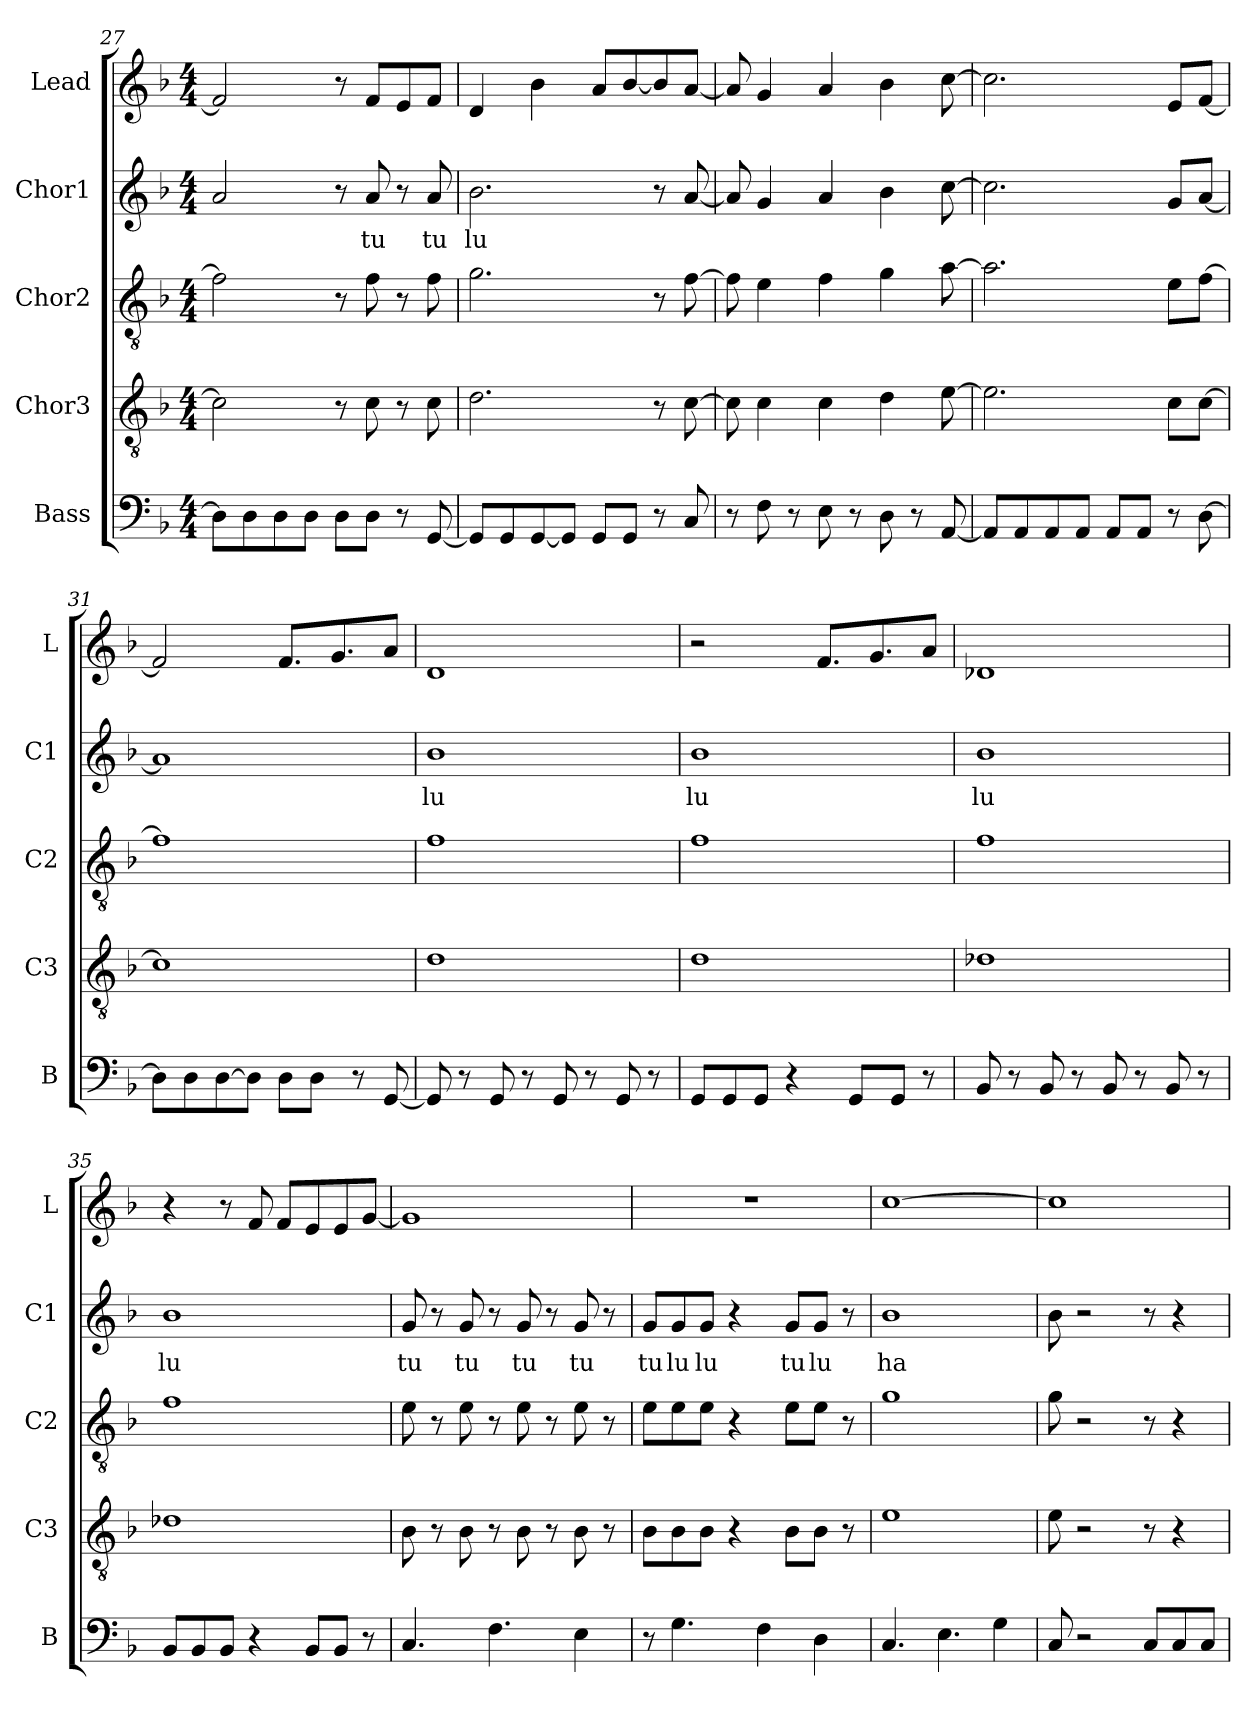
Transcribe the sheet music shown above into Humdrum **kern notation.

**kern	**kern	**kern	**kern	**text	**kern
*part5	*part4	*part3	*part2	*part2	*part1
*staff5	*staff4	*staff3	*staff2	*staff2	*staff1
*I"Bass	*I"Chor3	*I"Chor2	*I"Chor1	*	*I"Lead
*I'B	*I'C3	*I'C2	*I'C1	*	*I'L
*clefF4	*clefGv2	*clefGv2	*clefG2	*	*clefG2
*k[b-]	*k[b-]	*k[b-]	*k[b-]	*	*k[b-]
*M4/4	*M4/4	*M4/4	*M4/4	*	*M4/4
=27	=27	=27	=27	=27	=27
8DL]	2c]	2f]	2a	.	2f]
8D	.	.	.	.	.
8D	.	.	.	.	.
8DJ	.	.	.	.	.
8DL	8r	8r	8r	.	8r
8DJ	8c	8f	8a	tu	8fL
8r	8r	8r	8r	.	8e
[8GG	8c	8f	8a	tu	8fJ
=28	=28	=28	=28	=28	=28
8GGL]	2.d	2.g	2.b-	lu	4d
8GG	.	.	.	.	.
[8GG	.	.	.	.	4b-
8GGJ]	.	.	.	.	.
8GGL	.	.	.	.	8aL
8GGJ	.	.	.	.	[8b-
8r	8r	8r	8r	.	8b-]
8C	[8c	[8f	[8a	.	[8aJ
=29	=29	=29	=29	=29	=29
8r	8c]	8f]	8a]	.	8a]
8F	4c	4e	4g	.	4g
8r	.	.	.	.	.
8E	4c	4f	4a	.	4a
8r	.	.	.	.	.
8D	4d	4g	4b-	.	4b-
8r	.	.	.	.	.
[8AA	[8e	[8a	[8cc	.	[8cc
=30	=30	=30	=30	=30	=30
8AAL]	2.e]	2.a]	2.cc]	.	2.cc]
8AA	.	.	.	.	.
8AA	.	.	.	.	.
8AAJ	.	.	.	.	.
8AAL	.	.	.	.	.
8AAJ	.	.	.	.	.
8r	8cL	8eL	8gL	.	8eL
[8D	[8cJ	[8fJ	[8aJ	.	[8fJ
=31	=31	=31	=31	=31	=31
8DL]	1c]	1f]	1a]	.	2f]
8D	.	.	.	.	.
[8D	.	.	.	.	.
8DJ]	.	.	.	.	.
8DL	.	.	.	.	8.fL
8DJ	.	.	.	.	.
.	.	.	.	.	8.g
8r	.	.	.	.	.
[8GG	.	.	.	.	8aJ
=32	=32	=32	=32	=32	=32
8GG]	1d	1f	1b-	lu	1d
8r	.	.	.	.	.
8GG	.	.	.	.	.
8r	.	.	.	.	.
8GG	.	.	.	.	.
8r	.	.	.	.	.
8GG	.	.	.	.	.
8r	.	.	.	.	.
=33	=33	=33	=33	=33	=33
8GGL	1d	1f	1b-	lu	2r
8GG	.	.	.	.	.
8GGJ	.	.	.	.	.
4r	.	.	.	.	.
.	.	.	.	.	8.fL
8GGL	.	.	.	.	.
.	.	.	.	.	8.g
8GGJ	.	.	.	.	.
8r	.	.	.	.	8aJ
=34	=34	=34	=34	=34	=34
8BB-	1d-X	1f	1b-	lu	1d-X
8r	.	.	.	.	.
8BB-	.	.	.	.	.
8r	.	.	.	.	.
8BB-	.	.	.	.	.
8r	.	.	.	.	.
8BB-	.	.	.	.	.
8r	.	.	.	.	.
=35	=35	=35	=35	=35	=35
8BB-L	1d-X	1f	1b-	lu	4r
8BB-	.	.	.	.	.
8BB-J	.	.	.	.	8r
4r	.	.	.	.	8f
.	.	.	.	.	8fL
8BB-L	.	.	.	.	8e
8BB-J	.	.	.	.	8e
8r	.	.	.	.	[8gJ
=36	=36	=36	=36	=36	=36
4.C	8B-	8e	8g	tu	1g]
.	8r	8r	8r	.	.
.	8B-	8e	8g	tu	.
4.F	8r	8r	8r	.	.
.	8B-	8e	8g	tu	.
.	8r	8r	8r	.	.
4E	8B-	8e	8g	tu	.
.	8r	8r	8r	.	.
=37	=37	=37	=37	=37	=37
8r	8B-L	8eL	8gL	tu	1r
4.G	8B-	8e	8g	lu	.
.	8B-J	8eJ	8gJ	lu	.
.	4r	4r	4r	.	.
4F	.	.	.	.	.
.	8B-L	8eL	8gL	tu	.
4D	8B-J	8eJ	8gJ	lu	.
.	8r	8r	8r	.	.
=38	=38	=38	=38	=38	=38
4.C	1e	1g	1b-	ha	[1cc
4.E	.	.	.	.	.
4G	.	.	.	.	.
=39	=39	=39	=39	=39	=39
8C	8e	8g	8b-	.	1cc]
2r	2r	2r	2r	.	.
8CL	8r	8r	8r	.	.
8C	4r	4r	4r	.	.
8CJ	.	.	.	.	.
=	=	=	=	=	=
*-	*-	*-	*-	*-	*-
